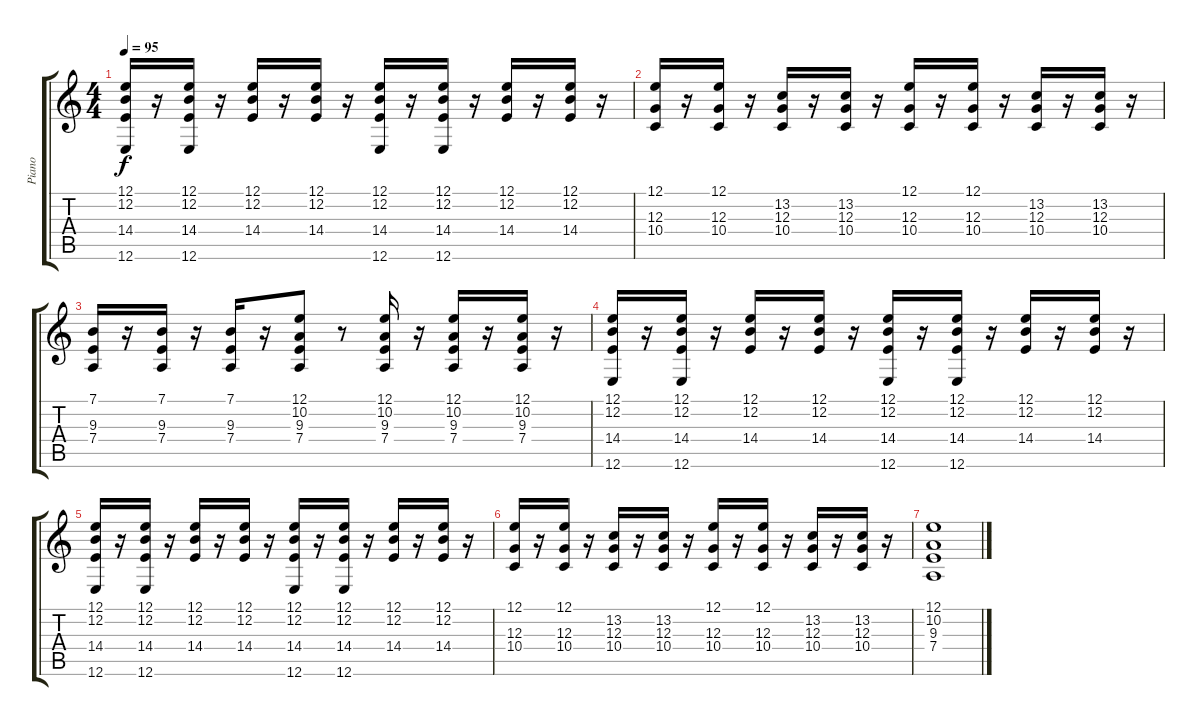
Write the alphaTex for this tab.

\track ("Piano" "Piano") {instrument acousticgrandpiano}
\staff {score tabs}
\tuning (E4 B3 G3 D3 A2 E2) {hide}
\ts (4 4)
\tempo 95
\clef g2
\ks c
(12.1 12.2 14.4 12.6).16{dy f} r.16 (12.1 12.2 14.4 12.6).16 r.16 (12.1 12.2 14.4).16 r.16 (12.1 12.2 14.4).16 r.16 (12.1 12.2 14.4 12.6).16 r.16 (12.1 12.2 14.4 12.6).16 r.16 (12.1 12.2 14.4).16 r.16 (12.1 12.2 14.4).16 r.16 |
(12.1 12.3 10.4).16 r.16 (12.1 12.3 10.4).16 r.16 (13.2 12.3 10.4).16 r.16 (13.2 12.3 10.4).16 r.16 (12.1 12.3 10.4).16 r.16 (12.1 12.3 10.4).16 r.16 (13.2 12.3 10.4).16 r.16 (13.2 12.3 10.4).16 r.16 |
(7.1 9.3 7.4).16 r.16 (7.1 9.3 7.4).16 r.16 (7.1 9.3 7.4).16 r.16 (12.1 10.2 9.3 7.4).8 r.8 (12.1 10.2 9.3 7.4).16 r.16 (12.1 10.2 9.3 7.4).16 r.16 (12.1 10.2 9.3 7.4).16 r.16 |
(12.1 12.2 14.4 12.6).16 r.16 (12.1 12.2 14.4 12.6).16 r.16 (12.1 12.2 14.4).16 r.16 (12.1 12.2 14.4).16 r.16 (12.1 12.2 14.4 12.6).16 r.16 (12.1 12.2 14.4 12.6).16 r.16 (12.1 12.2 14.4).16 r.16 (12.1 12.2 14.4).16 r.16 |
(12.1 12.2 14.4 12.6).16 r.16 (12.1 12.2 14.4 12.6).16 r.16 (12.1 12.2 14.4).16 r.16 (12.1 12.2 14.4).16 r.16 (12.1 12.2 14.4 12.6).16 r.16 (12.1 12.2 14.4 12.6).16 r.16 (12.1 12.2 14.4).16 r.16 (12.1 12.2 14.4).16 r.16 |
(12.1 12.3 10.4).16 r.16 (12.1 12.3 10.4).16 r.16 (13.2 12.3 10.4).16 r.16 (13.2 12.3 10.4).16 r.16 (12.1 12.3 10.4).16 r.16 (12.1 12.3 10.4).16 r.16 (13.2 12.3 10.4).16 r.16 (13.2 12.3 10.4).16 r.16 |
(12.1 10.2 9.3 7.4).1
